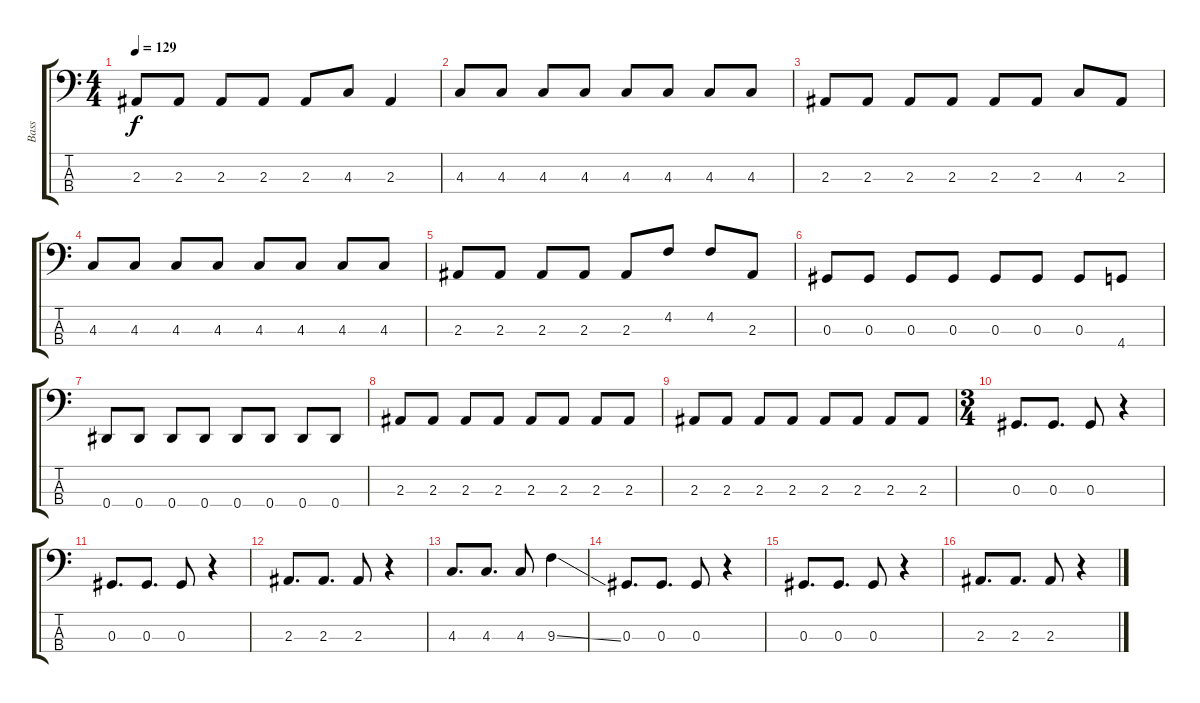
\track ("Bass" "Bass") {instrument electricbassfinger}
\staff {score tabs}
\tuning (Gb2 Db2 Ab1 Eb1) {hide}
\ts (4 4)
\tempo 129
\clef f4
\ks c
2.3.8{dy f} 2.3.8 2.3.8 2.3.8 2.3.8 4.3.8 2.3.4 |
4.3.8 4.3.8 4.3.8 4.3.8 4.3.8 4.3.8 4.3.8 4.3.8 |
2.3.8 2.3.8 2.3.8 2.3.8 2.3.8 2.3.8 4.3.8 2.3.8 |
4.3.8 4.3.8 4.3.8 4.3.8 4.3.8 4.3.8 4.3.8 4.3.8 |
2.3.8 2.3.8 2.3.8 2.3.8 2.3.8 4.2.8 4.2.8 2.3.8 |
0.3.8 0.3.8 0.3.8 0.3.8 0.3.8 0.3.8 0.3.8 4.4.8 |
0.4.8 0.4.8 0.4.8 0.4.8 0.4.8 0.4.8 0.4.8 0.4.8 |
2.3.8 2.3.8 2.3.8 2.3.8 2.3.8 2.3.8 2.3.8 2.3.8 |
2.3.8 2.3.8 2.3.8 2.3.8 2.3.8 2.3.8 2.3.8 2.3.8 |
\ts (3 4)
0.3.8{d} 0.3.8{d} 0.3.8 r.4 |
0.3.8{d} 0.3.8{d} 0.3.8 r.4 |
2.3.8{d} 2.3.8{d} 2.3.8 r.4 |
4.3.8{d} 4.3.8{d} 4.3.8 9.3{ss}.4 |
0.3.8{d} 0.3.8{d} 0.3.8 r.4 |
0.3.8{d} 0.3.8{d} 0.3.8 r.4 |
2.3.8{d} 2.3.8{d} 2.3.8 r.4
